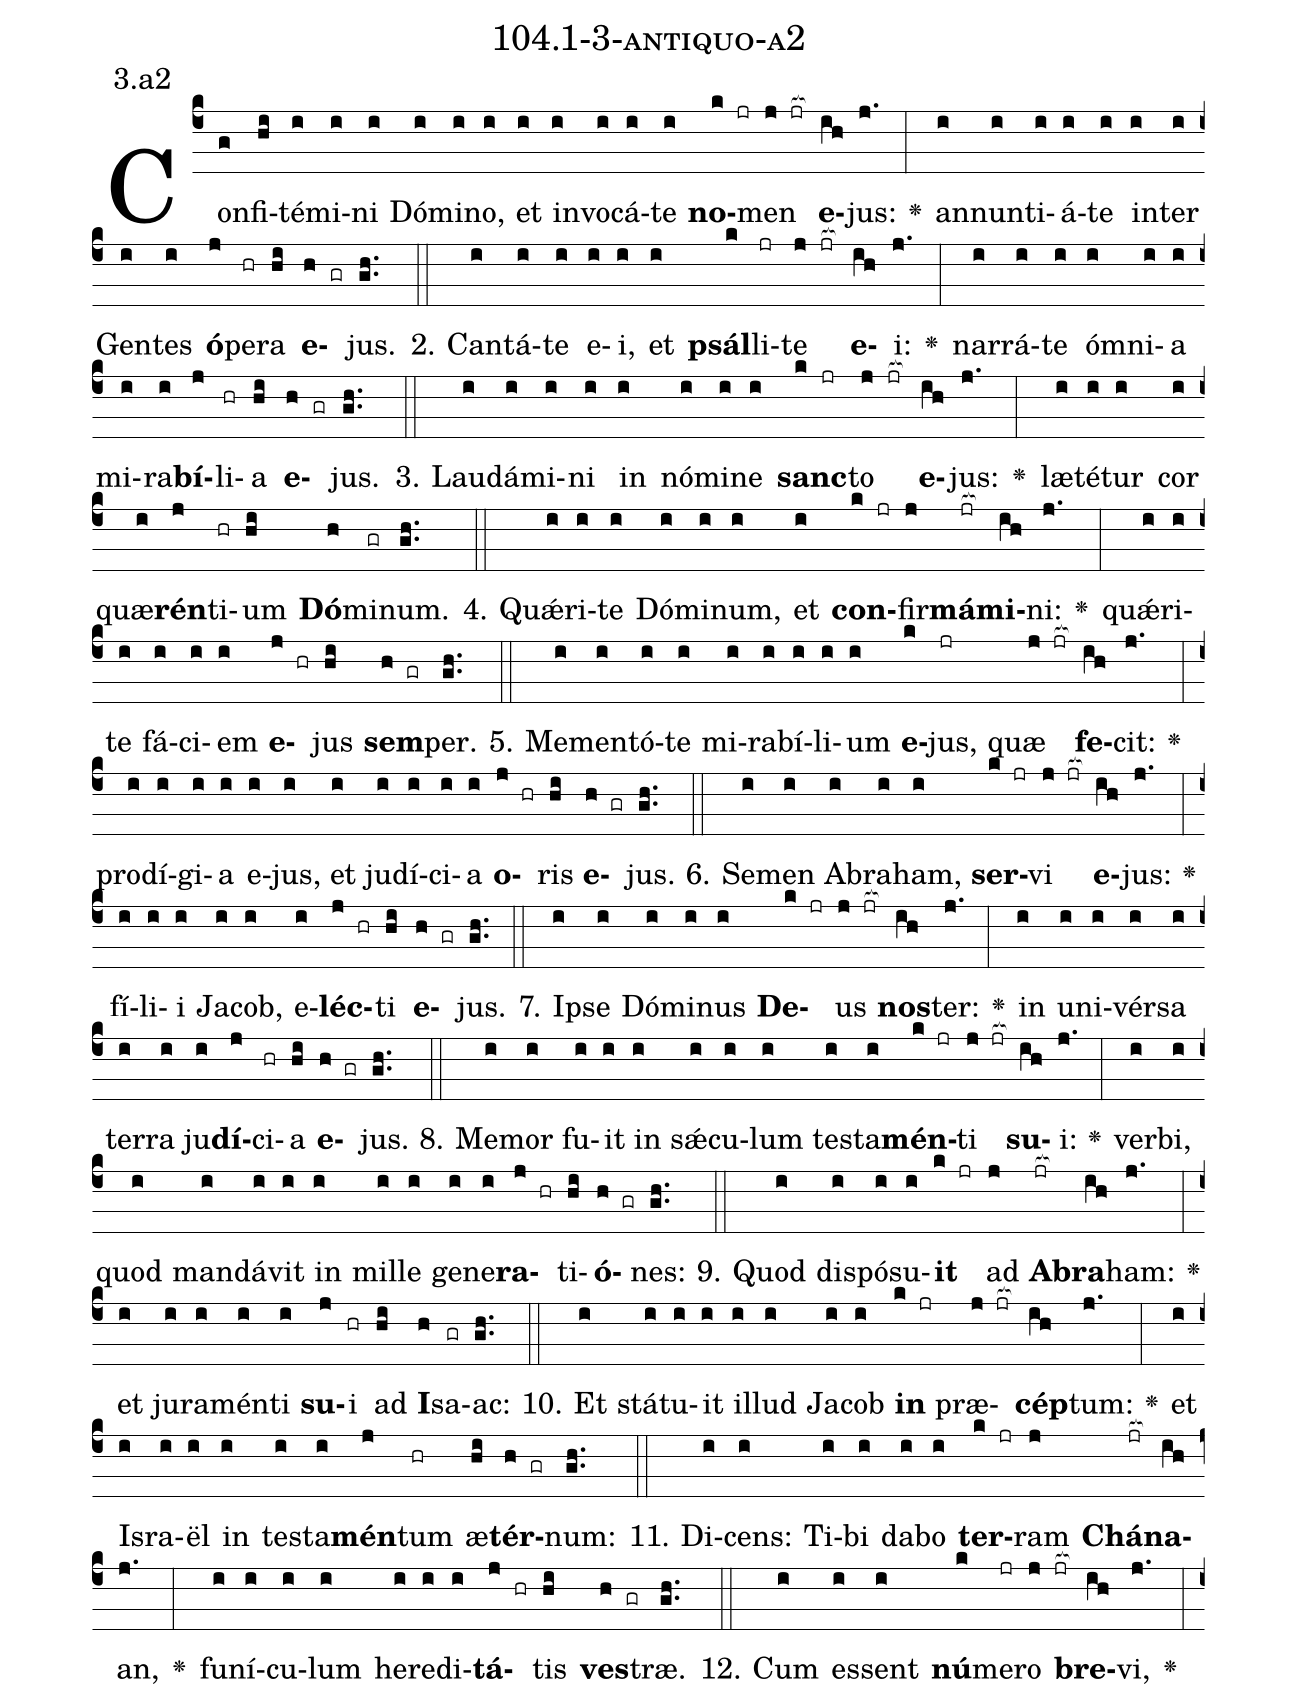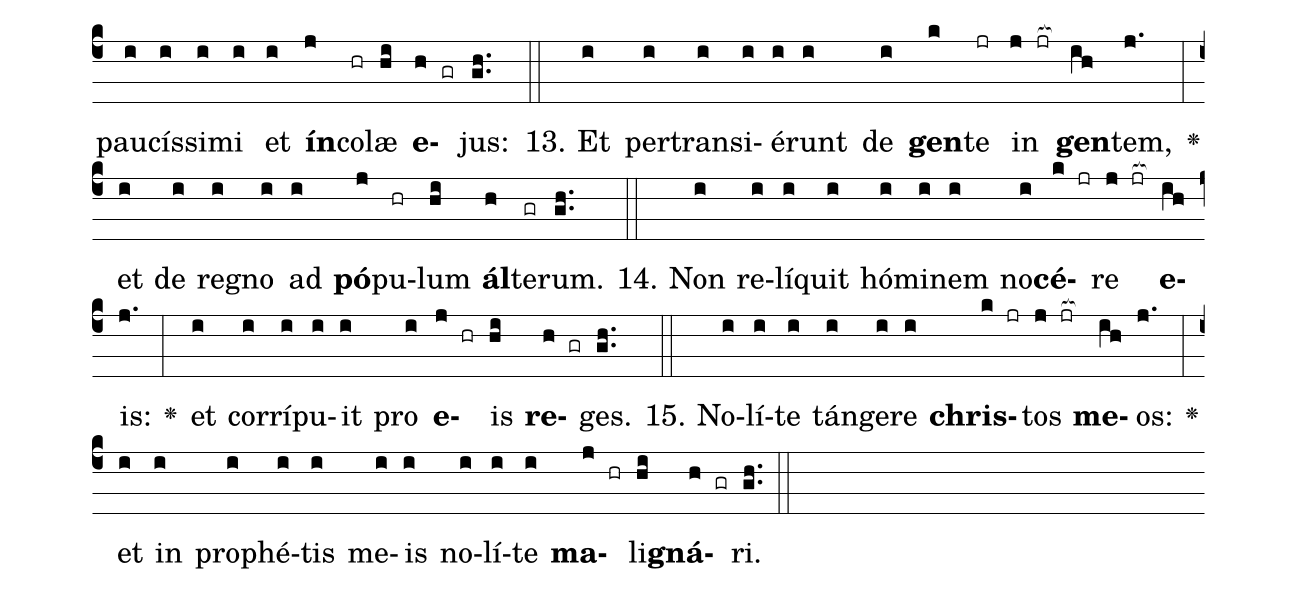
name: 104.1-3-antiquo-a2;
annotation: 3.a2;
%%
(c4)Con(g)fi(hi)té(i)mi(i)ni(i) Dó(i)mi(i)no,(i) et(i) in(i)vo(i)cá(i)te(i) <b>no</b>(k jr)men(j jr[ocb:1{]) <b>e</b>(ih[ocb:0}])jus:(j.) <v>\greheightstar</v>(:) an(i)nun(i)ti(i)á(i)te(i) in(i)ter(i) Gen(i)tes(i) <b>ó</b>(j)pe(hr)ra(hi) <b>e</b>(h gr)jus.(gh..) (::)
2. Can(i)tá(i)te(i) e(i)i,(i) et(i) <b>psál</b>(k)li(jr)te(j jr[ocb:1{]) <b>e</b>(ih[ocb:0}])i:(j.) <v>\greheightstar</v>(:) nar(i)rá(i)te(i) óm(i)ni(i)a(i) mi(i)ra(i)<b>bí</b>(j)li(hr)a(hi) <b>e</b>(h gr)jus.(gh..) (::)
3. Lau(i)dá(i)mi(i)ni(i) in(i) nó(i)mi(i)ne(i) <b>sanc</b>(k jr)to(j jr[ocb:1{]) <b>e</b>(ih[ocb:0}])jus:(j.) <v>\greheightstar</v>(:) læ(i)té(i)tur(i) cor(i) quæ(i)<b>rén</b>(j)ti(hr)um(hi) <b>Dó</b>(h)mi(gr)num.(gh..) (::)
4. Quǽ(i)ri(i)te(i) Dó(i)mi(i)num,(i) et(i) <b>con</b>(k jr)fir(j)<b>má</b>(jr[ocb:1{])<b>mi</b>(ih[ocb:0}])ni:(j.) <v>\greheightstar</v>(:) quǽ(i)ri(i)te(i) fá(i)ci(i)em(i) <b>e</b>(j hr)jus(hi) <b>sem</b>(h gr)per.(gh..) (::)
5. Me(i)men(i)tó(i)te(i) mi(i)ra(i)bí(i)li(i)um(i) <b>e</b>(k)jus,(jr) quæ(j jr[ocb:1{]) <b>fe</b>(ih[ocb:0}])cit:(j.) <v>\greheightstar</v>(:) prod(i)í(i)gi(i)a(i) e(i)jus,(i) et(i) ju(i)dí(i)ci(i)a(i) <b>o</b>(j hr)ris(hi) <b>e</b>(h gr)jus.(gh..) (::)
6. Se(i)men(i) A(i)bra(i)ham,(i) <b>ser</b>(k jr)vi(j jr[ocb:1{]) <b>e</b>(ih[ocb:0}])jus:(j.) <v>\greheightstar</v>(:) fí(i)li(i)i(i) Ja(i)cob,(i) e(i)<b>léc</b>(j hr)ti(hi) <b>e</b>(h gr)jus.(gh..) (::)
7. Ip(i)se(i) Dó(i)mi(i)nus(i) <b>De</b>(k jr)us(j jr[ocb:1{]) <b>nos</b>(ih[ocb:0}])ter:(j.) <v>\greheightstar</v>(:) in(i) u(i)ni(i)vér(i)sa(i) ter(i)ra(i) ju(i)<b>dí</b>(j)ci(hr)a(hi) <b>e</b>(h gr)jus.(gh..) (::)
8. Me(i)mor(i) fu(i)it(i) in(i) sǽ(i)cu(i)lum(i) tes(i)ta(i)<b>mén</b>(k jr)ti(j jr[ocb:1{]) <b>su</b>(ih[ocb:0}])i:(j.) <v>\greheightstar</v>(:) ver(i)bi,(i) quod(i) man(i)dá(i)vit(i) in(i) mil(i)le(i) ge(i)ne(i)<b>ra</b>(j hr)ti(hi)<b>ó</b>(h gr)nes:(gh..) (::)
9. Quod(i) dis(i)pó(i)su(i)<b>it</b>(k jr) ad(j) <b>A</b>(jr[ocb:1{])<b>bra</b>(ih[ocb:0}])ham:(j.) <v>\greheightstar</v>(:) et(i) ju(i)ra(i)mén(i)ti(i) <b>su</b>(j)i(hr) ad(hi) <b>I</b>(h)sa(gr)ac:(gh..) (::)
10. Et(i) stá(i)tu(i)it(i) il(i)lud(i) Ja(i)cob(i) <b>in</b>(k jr) præ(j jr[ocb:1{])<b>cép</b>(ih[ocb:0}])tum:(j.) <v>\greheightstar</v>(:) et(i) Is(i)ra(i)ël(i) in(i) tes(i)ta(i)<b>mén</b>(j)tum(hr) æ(hi)<b>tér</b>(h gr)num:(gh..) (::)
11. Di(i)cens:(i) Ti(i)bi(i) da(i)bo(i) <b>ter</b>(k jr)ram(j) <b>Chá</b>(jr[ocb:1{])<b>na</b>(ih[ocb:0}])an,(j.) <v>\greheightstar</v>(:) fu(i)ní(i)cu(i)lum(i) he(i)re(i)di(i)<b>tá</b>(j hr)tis(hi) <b>ves</b>(h gr)træ.(gh..) (::)
12. Cum(i) es(i)sent(i) <b>nú</b>(k)me(jr)ro(j jr[ocb:1{]) <b>bre</b>(ih[ocb:0}])vi,(j.) <v>\greheightstar</v>(:) pau(i)cís(i)si(i)mi(i) et(i) <b>ín</b>(j)co(hr)læ(hi) <b>e</b>(h gr)jus:(gh..) (::)
13. Et(i) per(i)trans(i)i(i)é(i)runt(i) de(i) <b>gen</b>(k)te(jr) in(j jr[ocb:1{]) <b>gen</b>(ih[ocb:0}])tem,(j.) <v>\greheightstar</v>(:) et(i) de(i) re(i)gno(i) ad(i) <b>pó</b>(j)pu(hr)lum(hi) <b>ál</b>(h)te(gr)rum.(gh..) (::)
14. Non(i) re(i)lí(i)quit(i) hó(i)mi(i)nem(i) no(i)<b>cé</b>(k jr)re(j jr[ocb:1{]) <b>e</b>(ih[ocb:0}])is:(j.) <v>\greheightstar</v>(:) et(i) cor(i)rí(i)pu(i)it(i) pro(i) <b>e</b>(j hr)is(hi) <b>re</b>(h gr)ges.(gh..) (::)
15. No(i)lí(i)te(i) tán(i)ge(i)re(i) <b>chris</b>(k jr)tos(j jr[ocb:1{]) <b>me</b>(ih[ocb:0}])os:(j.) <v>\greheightstar</v>(:) et(i) in(i) pro(i)phé(i)tis(i) me(i)is(i) no(i)lí(i)te(i) <b>ma</b>(j hr)li(hi)<b>gná</b>(h gr)ri.(gh..) (::)
